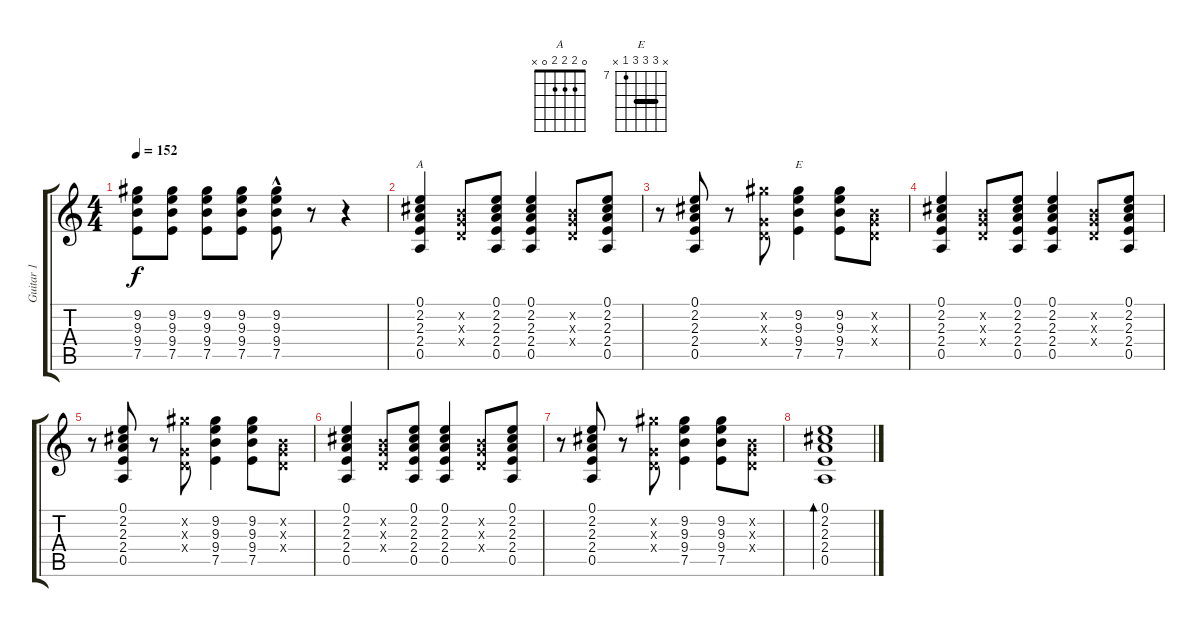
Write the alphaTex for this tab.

\track ("Guitar 1" "Guitar 1") {instrument distortionguitar}
\staff {score tabs}
\tuning (E4 B3 G3 D3 A2 E2) {hide}
\chord ("A" 0 2 2 2 0 x)
\chord ("E" x 9 9 9 7 x) {firstfret 7 barre 9}
\ts (4 4)
\tempo 152
\clef g2
\ks c
(9.2 9.3 9.4 7.5).8{dy f} (9.2 9.3 9.4 7.5).8 (9.2 9.3 9.4 7.5).8 (9.2 9.3 9.4 7.5).8 (9.2 9.3 9.4{hac} 7.5).8 r.8 r.4 |
(0.1 2.2 2.3 2.4 0.5).4{ch "A"} (0.2{x} 0.3{x} 0.4{x}).8 (0.1 2.2 2.3 2.4 0.5).8 (0.1 2.2 2.3 2.4 0.5).4 (0.2{x} 0.3{x} 0.4{x}).8 (0.1 2.2 2.3 2.4 0.5).8 |
r.8 (0.1 2.2 2.3 2.4 0.5).8 r.8 (9.2{x} 0.3{x} 0.4{x}).8 (9.2 9.3 9.4 7.5).4{ch "E"} (9.2 9.3 9.4 7.5).8 (0.2{x} 0.3{x} 0.4{x}).8 |
(0.1 2.2 2.3 2.4 0.5).4 (0.2{x} 0.3{x} 0.4{x}).8 (0.1 2.2 2.3 2.4 0.5).8 (0.1 2.2 2.3 2.4 0.5).4 (0.2{x} 0.3{x} 0.4{x}).8 (0.1 2.2 2.3 2.4 0.5).8 |
r.8 (0.1 2.2 2.3 2.4 0.5).8 r.8 (9.2{x} 0.3{x} 0.4{x}).8 (9.2 9.3 9.4 7.5).4 (9.2 9.3 9.4 7.5).8 (0.2{x} 0.3{x} 0.4{x}).8 |
(0.1 2.2 2.3 2.4 0.5).4 (0.2{x} 0.3{x} 0.4{x}).8 (0.1 2.2 2.3 2.4 0.5).8 (0.1 2.2 2.3 2.4 0.5).4 (0.2{x} 0.3{x} 0.4{x}).8 (0.1 2.2 2.3 2.4 0.5).8 |
r.8 (0.1 2.2 2.3 2.4 0.5).8 r.8 (9.2{x} 0.3{x} 0.4{x}).8 (9.2 9.3 9.4 7.5).4 (9.2 9.3 9.4 7.5).8 (0.2{x} 0.3{x} 0.4{x}).8 |
(0.1 2.2 2.3 2.4 0.5).1{bd 60 volume 0}
